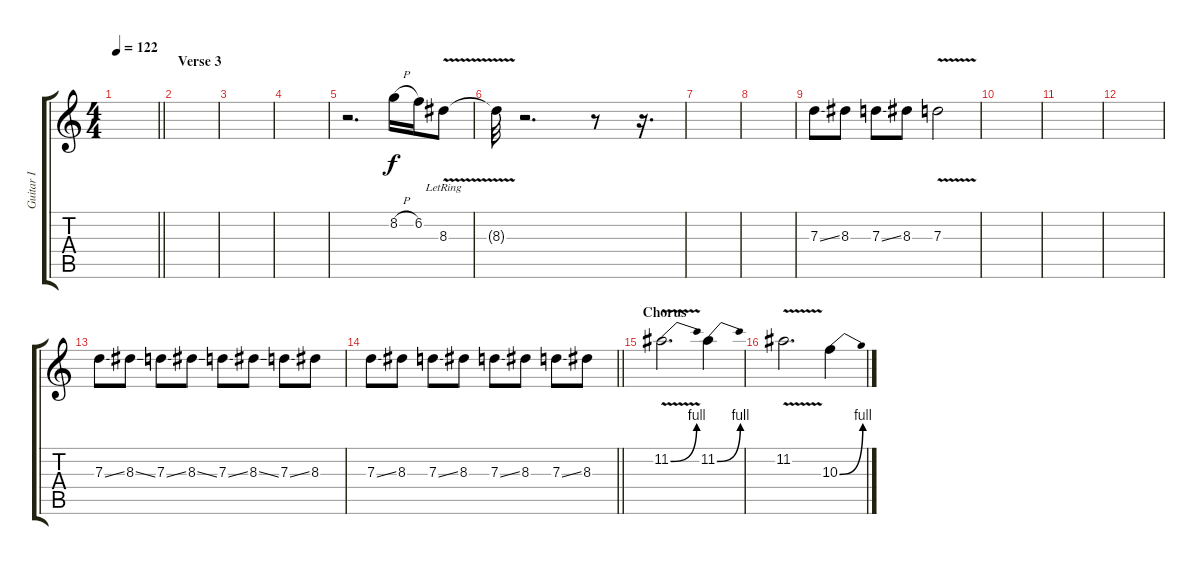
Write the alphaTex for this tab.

\track ("Guitar I" "Guitar I") {instrument distortionguitar}
\staff {score tabs}
\tuning (E4 B3 G3 D3 A2 E2) {hide}
\ts (4 4)
\tempo 122
\clef g2
\barLineRight lightlight
\ks c
|
\section ("" "Verse 3")
|
|
|
r.2{d instrument electricguitarclean} 8.2{h}.16 6.2.16 8.3{v lr}.8 |
8.3{t}.32 r.2{d} r.8 r.16{d} |
|
|
7.3{ss}.8 8.3.8 7.3{ss}.8 8.3.8 7.3{v}.2 |
|
|
|
7.3{ss}.8{volume 5 instrument distortionguitar} 8.3{ss}.8 7.3{ss}.8 8.3{ss}.8 7.3{ss}.8 8.3{ss}.8 7.3{ss}.8 8.3.8 |
\barLineRight lightlight
7.3{ss}.8{volume 7} 8.3.8 7.3{ss}.8 8.3.8 7.3{ss}.8 8.3.8 7.3{ss}.8 8.3.8 |
\section ("" "Chorus")
11.2{be (bend 0 0 60 4) v}.2{d volume 10} 11.2{be (bend 0 0 60 4)}.4 |
11.2{v}.2{d} 10.3{be (bend 0 0 60 4)}.4
